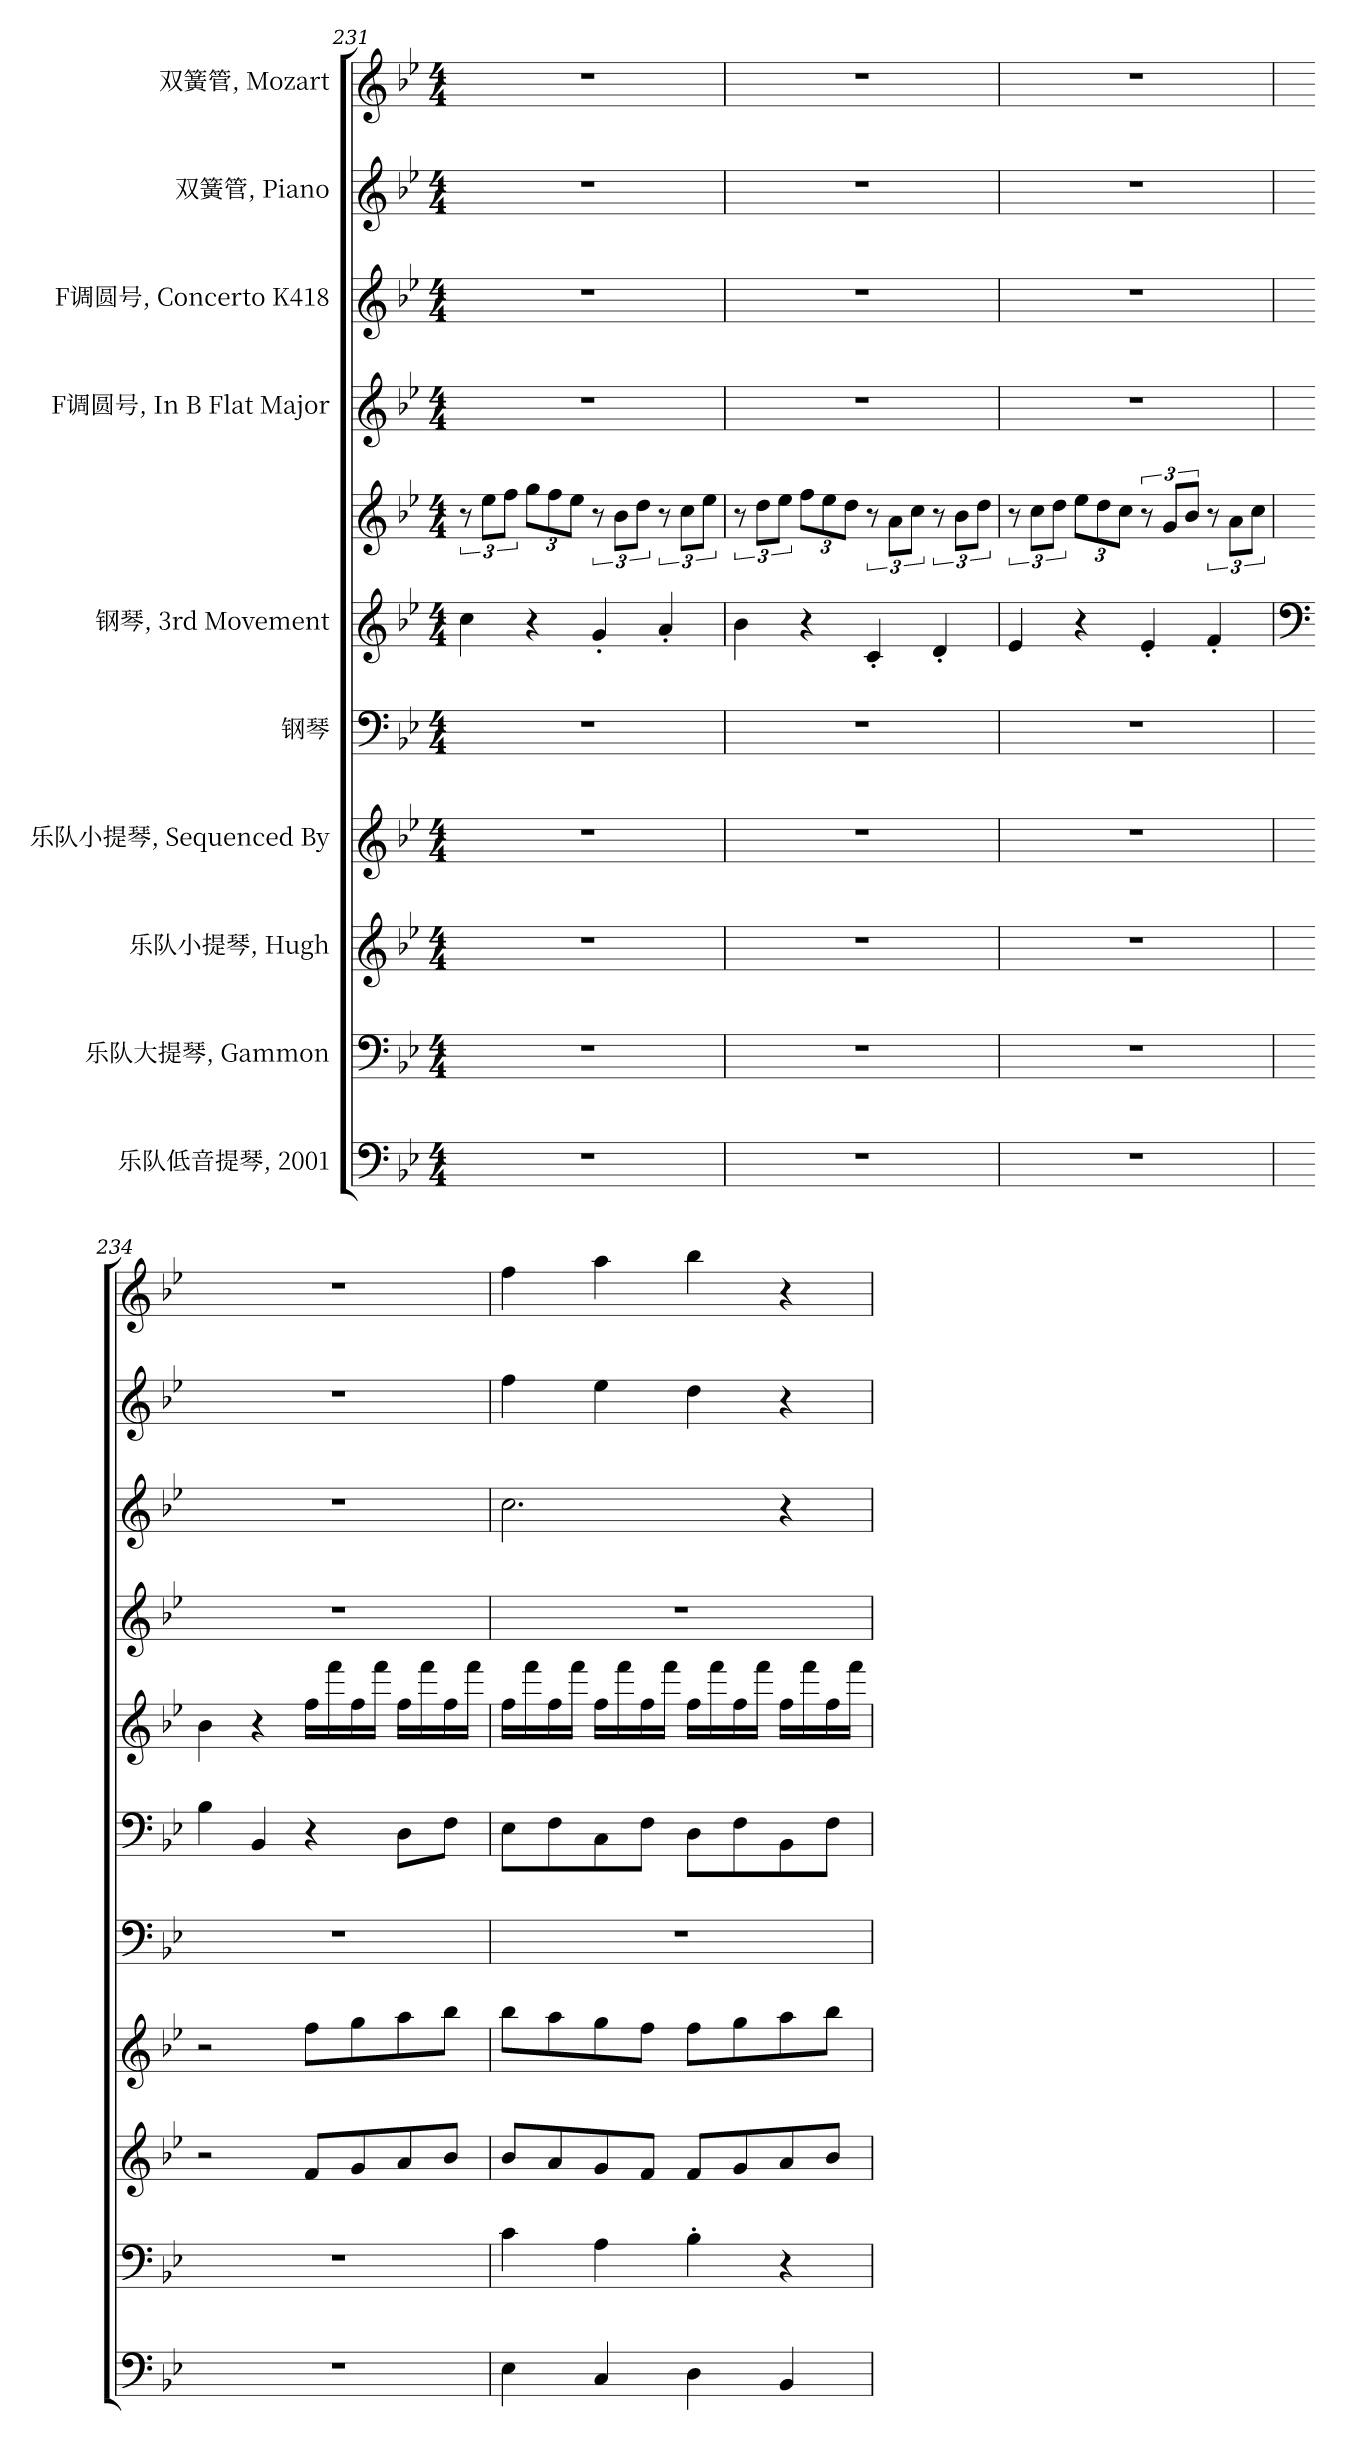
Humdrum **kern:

**kern	**kern	**kern	**kern	**kern	**kern	**kern	**kern	**kern	**kern	**kern
*part10	*part9	*part8	*part7	*part6	*part5	*part5	*part4	*part3	*part2	*part1
*staff11	*staff10	*staff9	*staff8	*staff7	*staff6	*staff5	*staff4	*staff3	*staff2	*staff1
*I"乐队低音提琴, 2001	*I"乐队大提琴, Gammon	*I"乐队小提琴,  Hugh	*I"乐队小提琴, Sequenced By	*I"钢琴	*I"钢琴, 3rd Movement	*	*I"F调圆号, In B Flat Major	*I"F调圆号, Concerto K418	*I"双簧管,  Piano	*I"双簧管,  Mozart
*clefF4	*clefF4	*clefG2	*clefG2	*clefF4	*clefG2	*clefG2	*clefG2	*clefG2	*clefG2	*clefG2
*ITrd7c12	*	*	*	*	*	*	*ITrd4c7	*ITrd4c7	*	*
*k[b-e-]	*k[b-e-]	*k[b-e-]	*k[b-e-]	*k[b-e-]	*k[b-e-]	*k[b-e-]	*k[b-e-a-]	*k[b-e-a-]	*k[b-e-]	*k[b-e-]
*M4/4	*M4/4	*M4/4	*M4/4	*M4/4	*M4/4	*M4/4	*M4/4	*M4/4	*M4/4	*M4/4
=231	=231	=231	=231	=231	=231	=231	=231	=231	=231	=231
1r	1r	1r	1r	1r	4cc\	12r	1r	1r	1r	1r
.	.	.	.	.	.	12ee-\L	.	.	.	.
.	.	.	.	.	.	12ff\J	.	.	.	.
*	*	*	*	*	*	*Xbrackettup	*	*	*	*
.	.	.	.	.	4r	12gg\L	.	.	.	.
.	.	.	.	.	.	12ff\	.	.	.	.
.	.	.	.	.	.	12ee-\J	.	.	.	.
*	*	*	*	*	*	*brackettup	*	*	*	*
.	.	.	.	.	4g'/	12r	.	.	.	.
.	.	.	.	.	.	12b-\L	.	.	.	.
.	.	.	.	.	.	12dd\J	.	.	.	.
.	.	.	.	.	4a'/	12r	.	.	.	.
.	.	.	.	.	.	12cc\L	.	.	.	.
.	.	.	.	.	.	12ee-\J	.	.	.	.
=232	=232	=232	=232	=232	=232	=232	=232	=232	=232	=232
1r	1r	1r	1r	1r	4b-\	12r	1r	1r	1r	1r
.	.	.	.	.	.	12dd\L	.	.	.	.
.	.	.	.	.	.	12ee-\J	.	.	.	.
*	*	*	*	*	*	*Xbrackettup	*	*	*	*
.	.	.	.	.	4r	12ff\L	.	.	.	.
.	.	.	.	.	.	12ee-\	.	.	.	.
.	.	.	.	.	.	12dd\J	.	.	.	.
*	*	*	*	*	*	*brackettup	*	*	*	*
.	.	.	.	.	4c'/	12r	.	.	.	.
.	.	.	.	.	.	12a\L	.	.	.	.
.	.	.	.	.	.	12cc\J	.	.	.	.
.	.	.	.	.	4d'/	12r	.	.	.	.
.	.	.	.	.	.	12b-\L	.	.	.	.
.	.	.	.	.	.	12dd\J	.	.	.	.
!!LO:PB:g=z
=233	=233	=233	=233	=233	=233	=233	=233	=233	=233	=233
1r	1r	1r	1r	1r	4e-/	12r	1r	1r	1r	1r
.	.	.	.	.	.	12cc\L	.	.	.	.
.	.	.	.	.	.	12dd\J	.	.	.	.
*	*	*	*	*	*	*Xbrackettup	*	*	*	*
.	.	.	.	.	4r	12ee-\L	.	.	.	.
.	.	.	.	.	.	12dd\	.	.	.	.
.	.	.	.	.	.	12cc\J	.	.	.	.
*	*	*	*	*	*	*brackettup	*	*	*	*
.	.	.	.	.	4e-'/	12r	.	.	.	.
.	.	.	.	.	.	12g/L	.	.	.	.
.	.	.	.	.	.	12b-/J	.	.	.	.
.	.	.	.	.	4f'/	12r	.	.	.	.
.	.	.	.	.	.	12a\L	.	.	.	.
.	.	.	.	.	.	12cc\J	.	.	.	.
=234	=234	=234	=234	=234	=234	=234	=234	=234	=234	=234
*	*	*	*	*	*clefF4	*	*	*	*	*
1r	1r	2r	2r	1r	4B-\	4b-\	1r	1r	1r	1r
.	.	.	.	.	4BB-/	4r	.	.	.	.
.	.	8f/L	8ff\L	.	4r	16ff\LL	.	.	.	.
.	.	.	.	.	.	16fff\	.	.	.	.
.	.	8g/	8gg\	.	.	16ff\	.	.	.	.
.	.	.	.	.	.	16fff\JJ	.	.	.	.
.	.	8a/	8aa\	.	8D\L	16ff\LL	.	.	.	.
.	.	.	.	.	.	16fff\	.	.	.	.
.	.	8b-/J	8bb-\J	.	8F\J	16ff\	.	.	.	.
.	.	.	.	.	.	16fff\JJ	.	.	.	.
=235	=235	=235	=235	=235	=235	=235	=235	=235	=235	=235
4EE-\	4c\	8b-/L	8bb-\L	1r	8E-\L	16ff\LL	1r	2.f\	4ff\	4ff\
.	.	.	.	.	.	16fff\	.	.	.	.
.	.	8a/	8aa\	.	8F\	16ff\	.	.	.	.
.	.	.	.	.	.	16fff\JJ	.	.	.	.
4CC/	4A\	8g/	8gg\	.	8C\	16ff\LL	.	.	4ee-\	4aa\
.	.	.	.	.	.	16fff\	.	.	.	.
.	.	8f/J	8ff\J	.	8F\J	16ff\	.	.	.	.
.	.	.	.	.	.	16fff\JJ	.	.	.	.
4DD\	4B-'\	8f/L	8ff\L	.	8D\L	16ff\LL	.	.	4dd\	4bb-\
.	.	.	.	.	.	16fff\	.	.	.	.
.	.	8g/	8gg\	.	8F\	16ff\	.	.	.	.
.	.	.	.	.	.	16fff\JJ	.	.	.	.
4BBB-/	4r	8a/	8aa\	.	8BB-\	16ff\LL	.	4r	4r	4r
.	.	.	.	.	.	16fff\	.	.	.	.
.	.	8b-/J	8bb-\J	.	8F\J	16ff\	.	.	.	.
.	.	.	.	.	.	16fff\JJ	.	.	.	.
=	=	=	=	=	=	=	=	=	=	=
*-	*-	*-	*-	*-	*-	*-	*-	*-	*-	*-
